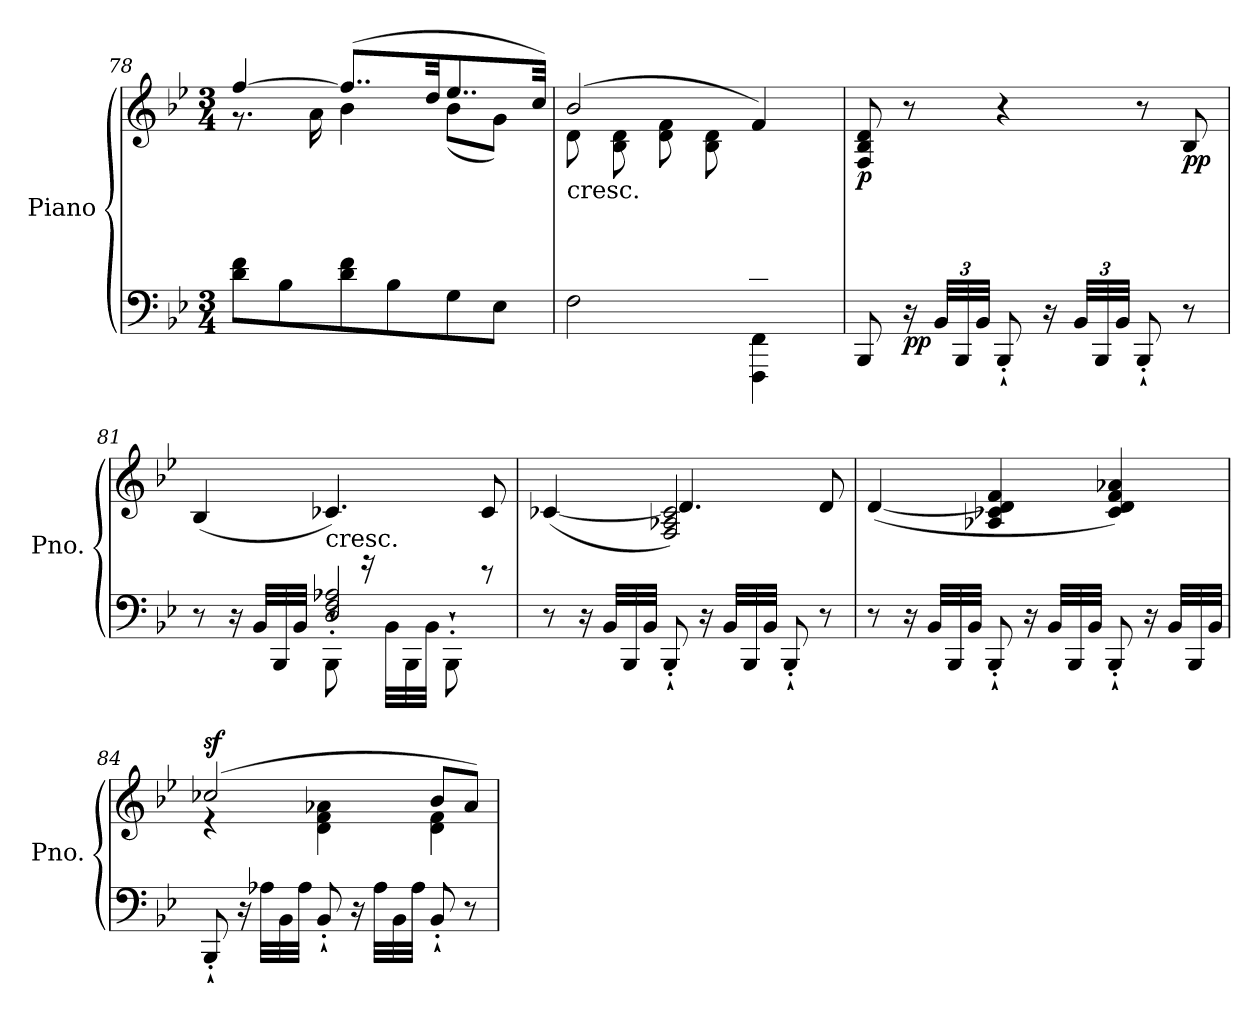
**kern	**kern	**dynam
*part1	*part1	*part1
*staff2	*staff1	*staff1/2
*I"Piano	*	*
*I'Pno.	*	*
!!LO:LB:g=z
*clefF4	*clefG2	*
*k[b-e-]	*k[b-e-]	*
*B-:	*B-:	*
*M3/4	*M3/4	*
=78	=78	=78
*	*^	*
8d\ 8f\L	[4ff/	8.rg	.
8B-\	.	.	.
.	.	16a\	.
8d\ 8f\	(8..ff/L]	4b-\	.
8B-\	.	.	.
.	32dd/KK	.	.
8G\	8..ee-/	(8b-\L	.
8E-\J	.	8g\J)	.
.	32cc/Jkk)	.	.
=79	=79	=79	=79
*^	*	*	*
!	!	!LO:TX:b:t=cresc.	!	!
2ryy	2F\	(2b-/	(8d\L	.
.	.	.	8B-\ 8d\	.
.	.	.	8d\ 8f\	.
.	.	.	8B-\ 8d\	.
8A/ 8c/	4FFF\ 4FF\	4f/)	4ryy	.
8F/ 8A/J)	.	.	.	.
*v	*v	*	*	*
*	*v	*v	*
=80	=80	=80
!	!	!LO:DY:b
8BBB-/	8F/ 8B-/ 8d/	p
!	!	!LO:DY:b=2
16r	8r	pp
*Xbrackettup	*	*
48BB-/LLL	.	.
48BBB-/	.	.
48BB-/JJJ	.	.
8BBB-`'/	4r	.
16r	.	.
48BB-/LLL	.	.
48BBB-/	.	.
48BB-/JJJ	.	.
8BBB-`'/	8r	.
!	!	!LO:DY:b
8r	8B-/	pp
=81	=81	=81
*^	*	*
8r	4ryy	(4B-/	.
16r	.	.	.
*Xtuplet	*	*	*
48BB-/LLL	.	.	.
48BBB-/	.	.	.
48BB-/JJJ	.	.	.
!	!	!LO:TX:b:t=cresc.	!
8BBB-`'\	2D/ 2F/ 2A-X/	4.c-X/)	.
16r	.	.	.
48BB-\LLL	.	.	.
48BBB-\	.	.	.
48BB-\JJJ	.	.	.
8BBB-`'\	.	.	.
8r	.	8c-/	.
*v	*v	*	*
!!LO:LB:g=z
=82	=82	=82
*	*^	*
8r	([4c-X/	4ryy	.
16r	.	.	.
48BB-/LLL	.	.	.
48BBB-/	.	.	.
48BB-/JJJ	.	.	.
8BBB-`'/	2F/ 2A-X/ 2c-/])	4.d/	.
16r	.	.	.
48BB-/LLL	.	.	.
48BBB-/	.	.	.
48BB-/JJJ	.	.	.
8BBB-`'/	.	.	.
8r	.	8d/	.
*	*v	*v	*
=83	=83	=83
8r	([4d/	.
16r	.	.
48BB-/LLL	.	.
48BBB-/	.	.
48BB-/JJJ	.	.
8BBB-`'/	4A-X/ 4c-X/ 4d/] 4f/	.
16r	.	.
48BB-/LLL	.	.
48BBB-/	.	.
48BB-/JJJ	.	.
8BBB-`'/	4c-/ 4d/ 4f/ 4a-X/)	.
16r	.	.
48BB-/LLL	.	.
48BBB-/	.	.
48BB-/JJJ	.	.
=84	=84	=84
*	*^	*
!	!	!	!LO:DY:a
8BBB-`'/	(2cc-X/	4re	sf
16r	.	.	.
48A-X\LLL	.	.	.
48BB-\	.	.	.
48A-\JJJ	.	.	.
8BB-`'/	.	4d\ 4f\ 4a-X\	.
16r	.	.	.
48A-\LLL	.	.	.
48BB-\	.	.	.
48A-\JJJ	.	.	.
8BB-`'/	8b-/L	4d\ 4f\	.
8r	8a-/J)	.	.
*	*v	*v	*
=	=	=
*-	*-	*-
